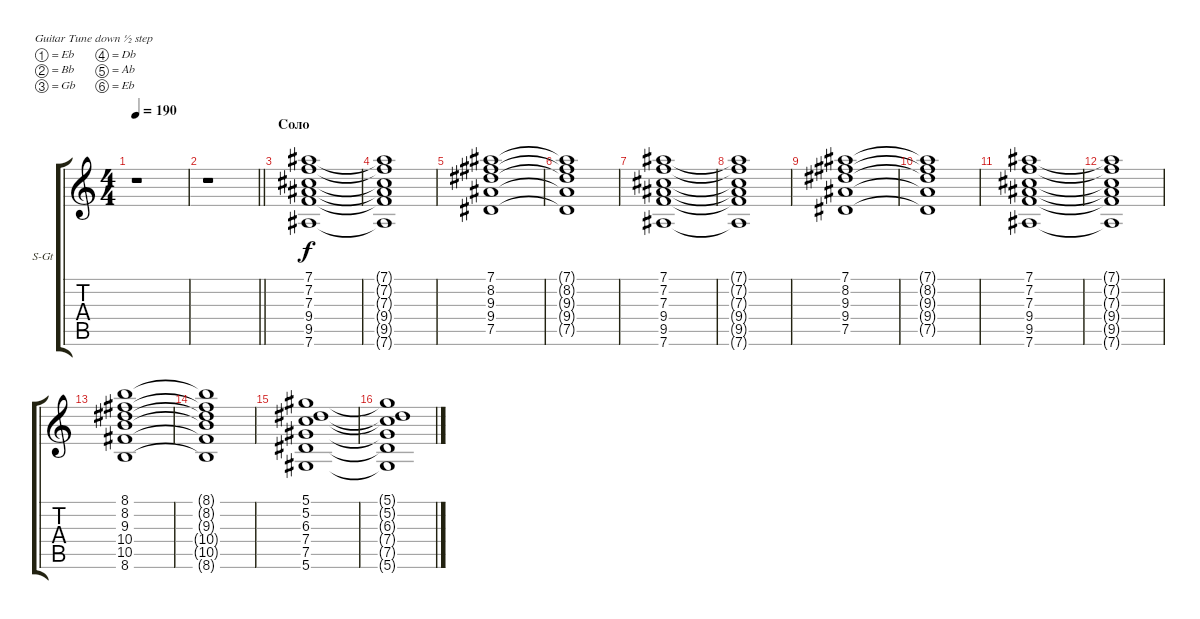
\bracketExtendMode groupsimilarinstruments
\firstSystemTrackNameOrientation horizontal
\otherSystemsTrackNameOrientation horizontal
\track ("Скрипка" "S-Gt") {instrument synthstrings1}
\staff {score tabs}
\tuning (Eb4 Bb3 Gb3 Db3 Ab2 Eb2)
\displaytranspose 12
\ts (4 4)
\tempo 190
\clef g2
\ks c
r.1{dy f} |
\barLineRight lightlight
r.1 |
\section ("" "Соло")
(7.1 7.2 7.3 9.4 9.5 7.6).1 |
(7.1{t} 7.2{t} 7.3{t} 9.4{t} 9.5{t} 7.6{t}).1 |
(7.1 8.2 9.3 9.4 7.5).1 |
(7.1{t} 8.2{t} 9.3{t} 9.4{t} 7.5{t}).1 |
(7.1 7.2 7.3 9.4 9.5 7.6).1 |
(7.1{t} 7.2{t} 7.3{t} 9.4{t} 9.5{t} 7.6{t}).1 |
(7.1 8.2 9.3 9.4 7.5).1 |
(7.1{t} 8.2{t} 9.3{t} 9.4{t} 7.5{t}).1 |
(7.1 7.2 7.3 9.4 9.5 7.6).1 |
(7.1{t} 7.2{t} 7.3{t} 9.4{t} 9.5{t} 7.6{t}).1 |
(8.1 8.2 9.3 10.4 10.5 8.6).1 |
(8.1{t} 8.2{t} 9.3{t} 10.4{t} 10.5{t} 8.6{t}).1 |
(5.1 5.2 6.3 7.4 7.5 5.6).1 |
(5.1{t} 5.2{t} 6.3{t} 7.4{t} 7.5{t} 5.6{t}).1
